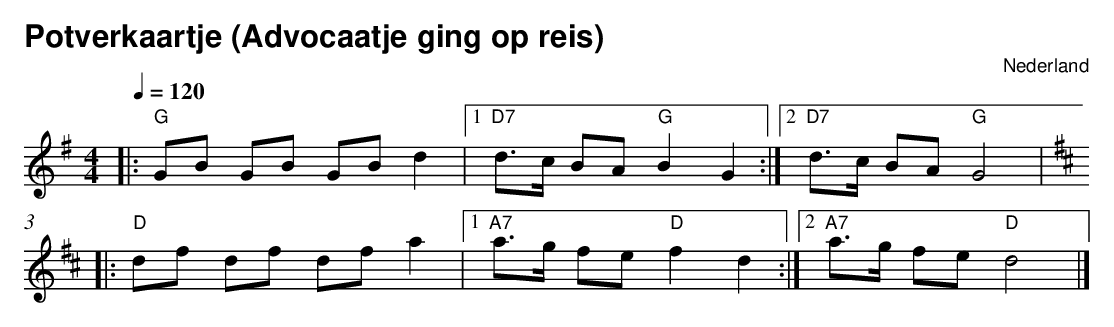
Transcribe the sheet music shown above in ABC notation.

X:1
T:Potverkaartje (Advocaatje ging op reis)
O:Nederland
M:4/4
L:1/8
Q:1/4=120
K:Gmaj
V:1
|:"G" GB GB GB d2 |1"D7" d3/2c/2 BA  "G" B2 G2 :|2"D7" d3/2c/2 BA "G" G4 |$
[K:Dmaj]  |:"D" df df df a2 |1"A7" a3/2g/2 fe "D" f2 d2 :|2"A7" a3/2g/2 fe "D" d4 |]$
